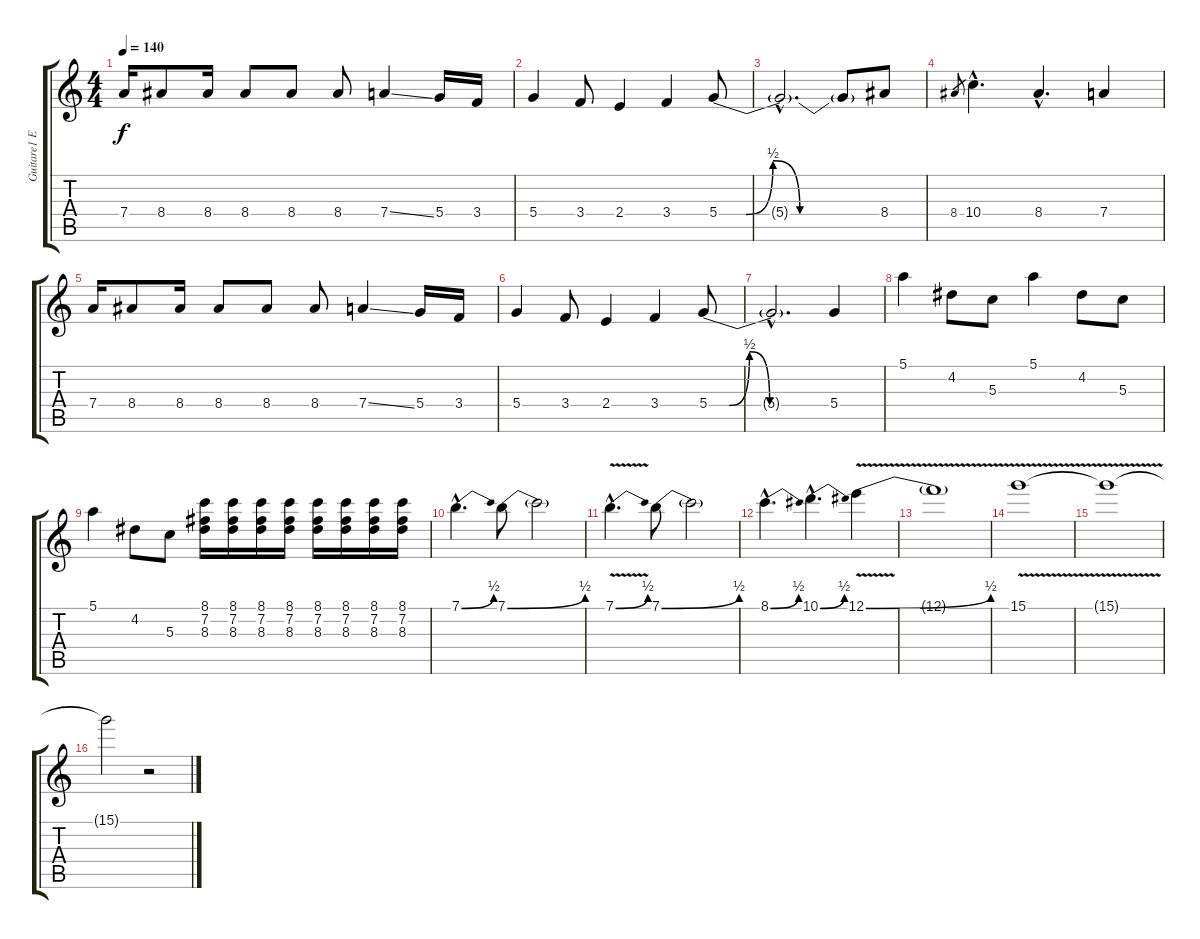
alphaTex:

\track ("Guitare1 E" "Guitare1 E") {instrument overdrivenguitar}
\staff {score tabs}
\tuning (E4 B3 G3 D3 A2 E2) {hide}
\ts (4 4)
\tempo 140
\clef g2
\ks c
7.4.16{dy f} 8.4.8 8.4.16 8.4.8 8.4.8 8.4.8 7.4{ss}.4 5.4.16 3.4.16 |
5.4.4 3.4.8 2.4.4 3.4.4 5.4{be (custom 0 0 10 0 20 2 30 0 60 0)}.8 |
5.4{hac t}.2{d} 5.4{t}.8 8.4.8 |
8.4.8{gr} 10.4{hac}.4{d} 8.4{hac}.4{d} 7.4.4 |
7.4.16 8.4.8 8.4.16 8.4.8 8.4.8 8.4.8 7.4{ss}.4 5.4.16 3.4.16 |
5.4.4 3.4.8 2.4.4 3.4.4 5.4{be (custom 0 0 10 0 20 2 30 0 60 0)}.8 |
5.4{hac t}.2{d} 5.4.4 |
5.1.4 4.2.8 5.3.8 5.1.4 4.2.8 5.3.8 |
5.1.4 4.2.8 5.3.8 (8.1 7.2 8.3).16 (8.1 7.2 8.3).16 (8.1 7.2 8.3).16 (8.1 7.2 8.3).16 (8.1 7.2 8.3).16 (8.1 7.2 8.3).16 (8.1 7.2 8.3).16 (8.1 7.2 8.3).16 |
7.1{be (bend 0 0 60 2) hac}.4{d} 7.1{be (bend 0 0 60 2)}.8 7.1{t}.2 |
7.1{be (bend 0 0 60 2) v hac}.4{d} 7.1{be (bend 0 0 60 2)}.8 7.1{t}.2 |
8.1{be (bend 0 0 60 2) hac}.4{d} 10.1{be (bend 0 0 60 2) hac}.4{d} 12.1{be (bend 0 0 60 2) v}.4 |
12.1{t}.1 |
15.1{v}.1 |
15.1{t}.1 |
15.1{t}.2 r.2
